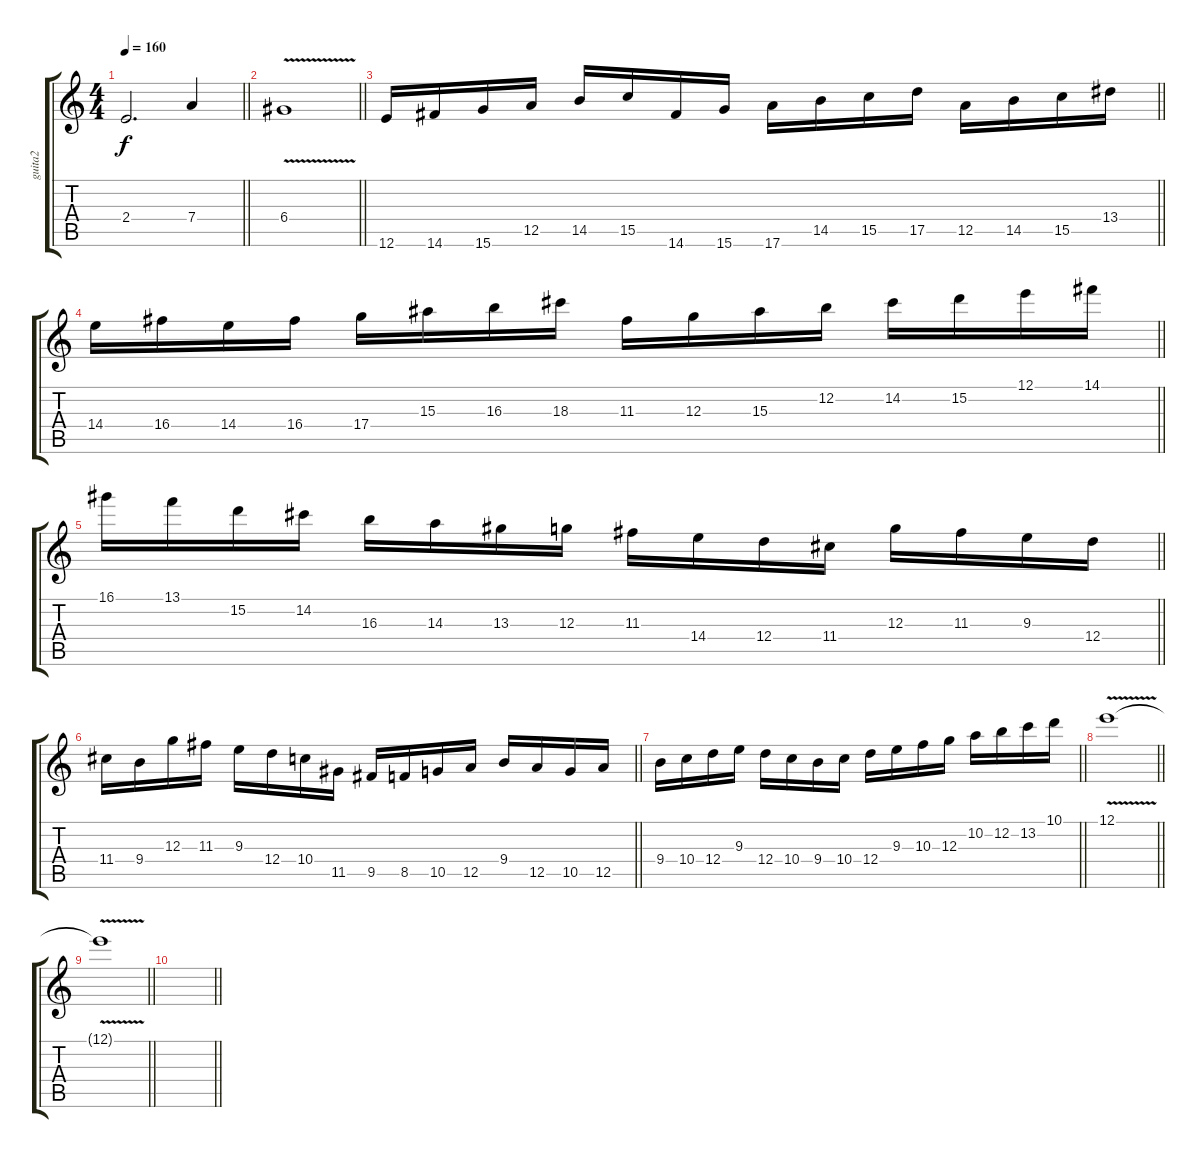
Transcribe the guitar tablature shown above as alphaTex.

\track ("guita2" "guita2") {instrument overdrivenguitar}
\staff {score tabs}
\tuning (E4 B3 G3 D3 A2 E2) {hide}
\ts (4 4)
\tempo 160
\clef g2
\barLineRight lightlight
\ks c
2.4.2{d dy f} 7.4.4 |
\barLineRight lightlight
6.4{v}.1 |
\barLineRight lightlight
12.6.16 14.6.16 15.6.16 12.5.16 14.5.16 15.5.16 14.6.16 15.6.16 17.6.16 14.5.16 15.5.16 17.5.16 12.5.16 14.5.16 15.5.16 13.4.16 |
\barLineRight lightlight
14.4.16 16.4.16 14.4.16 16.4.16 17.4.16 15.3.16 16.3.16 18.3.16 11.3.16 12.3.16 15.3.16 12.2.16 14.2.16 15.2.16 12.1.16 14.1.16 |
\barLineRight lightlight
16.1.16 13.1.16 15.2.16 14.2.16 16.3.16 14.3.16 13.3.16 12.3.16 11.3.16 14.4.16 12.4.16 11.4.16 12.3.16 11.3.16 9.3.16 12.4.16 |
\barLineRight lightlight
11.4.16 9.4.16 12.3.16 11.3.16 9.3.16 12.4.16 10.4.16 11.5.16 9.5.16 8.5.16 10.5.16 12.5.16 9.4.16 12.5.16 10.5.16 12.5.16 |
\barLineRight lightlight
9.4.16 10.4.16 12.4.16 9.3.16 12.4.16 10.4.16 9.4.16 10.4.16 12.4.16 9.3.16 10.3.16 12.3.16 10.2.16 12.2.16 13.2.16 10.1.16 |
\barLineRight lightlight
12.1{v}.1 |
\barLineRight lightlight
12.1{v t}.1 |
\barLineRight lightlight
